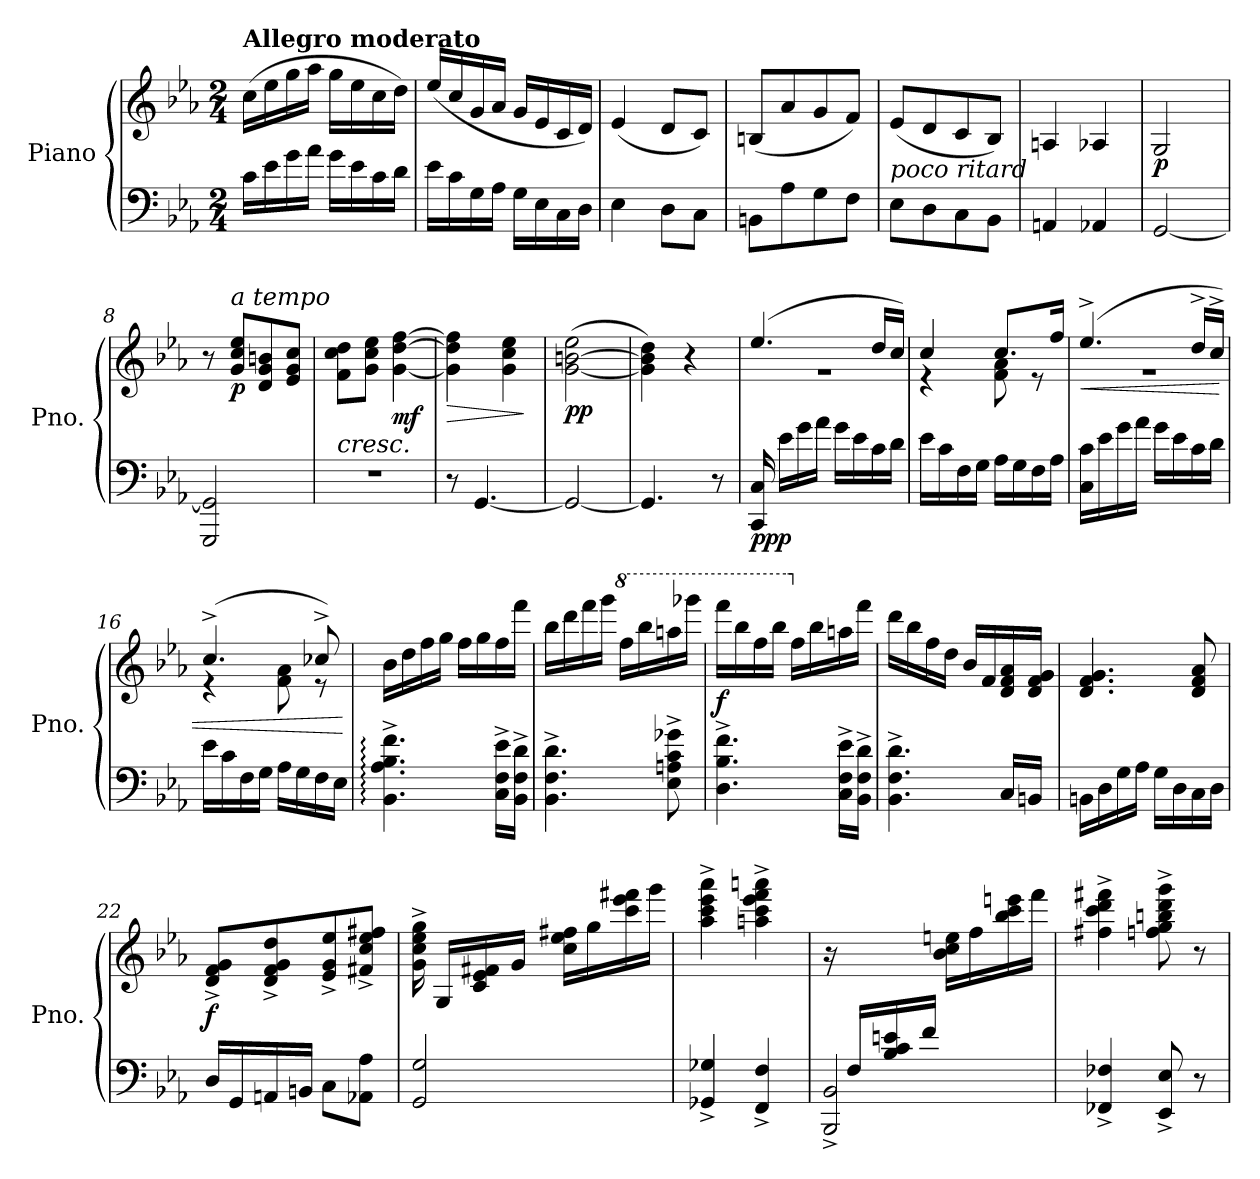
**kern	**kern	**dynam
*part1	*part1	*part1
*staff2	*staff1	*staff1/2
*I"Piano	*	*
*I'Pno.	*	*
*clefF4	*clefG2	*
*k[b-e-a-]	*k[b-e-a-]	*
*M2/4	*M2/4	*
*MM120	*MM120	*
=1	=1	=1
!	!LO:TX:a:B:t=Allegro moderato	!
16c\LL	(>16cc\LL	.
16e-\	16ee-\	.
16g\	16gg\	.
16a-\JJ	16aa-\JJ	.
16g\LL	16gg\LL	.
16e-\	16ee-\	.
16c\	16cc\	.
16d\JJ	16dd\JJ)	.
=2	=2	=2
16e-\LL	(<16ee-/LL	.
16c\	16cc/	.
16G\	16g/	.
16A-\JJ	16a-/JJ	.
16G\LL	16g/LL	.
16E-\	16e-/	.
16C\	16c/	.
16D\JJ	16d/JJ)	.
=3	=3	=3
*	*MM100	*
4E-\	(<4e-/	.
8D\L	8d/L	.
8C\J	8c/J)	.
=4	=4	=4
8BBn\L	(<8Bn/L	.
8A-\	8a-/	.
8G\	8g/	.
8F\J	8f/J)	.
=5	=5	=5
*	*MM90	*
!	!LO:TX:b:i:t=poco ritard	!
8E-\L	(<8e-/L	.
8D\	8d/	.
8C\	8c/	.
8BB-\J	8B-/J)	.
=6	=6	=6
*	*MM80	*
4AAn/	4An/	.
4AA-X/	4A-X/	.
=7	=7	=7
*	*MM60	*
!	!	!LO:DY:b
[2GG/	2G/	p
=8	=8	=8
*	*MM80	*
2GGG/ 2GG/]	8r	.
!	!LO:TX:a:i:t=a tempo	!
!	!	!LO:DY:b
.	8g/ 8cc/ 8ee-/L	p
.	8d/ 8g/ 8bn/	.
.	8e-/ 8g/ 8cc/J	.
!!LO:LB:g=z
=9	=9	=9
!	!	!LO:HP:b
2r	8f\ 8cc\ 8dd\L	<
.	8g\ 8cc\ 8ee-\J	.
!	!	!LO:DY:b
.	[4g\ [4dd\ [4ff\	mf
.	.	[
=10	=10	=10
!	!	!LO:HP:b
8r	4g\] 4dd\] 4ff\]	>
[4.GG/	.	.
.	4g\ 4cc\ 4ee-\	.
.	.	]
=11	=11	=11
!	!	!LO:DY:b
2GG/_	(>[2g\ [2bn\ 2ee-\	pp
=12	=12	=12
4.GG/]	4g\] 4b\] 4dd\)	.
*	*MM20	*
.	4r	.
8r	.	.
=13	=13	=13
*	*MM100	*
*	*^	*
!	!	!	!LO:DY:b=2
!	!	!	!LO:DY:n=1:b
16CC/ 16C/	(<4.ee-/	2r	pp p
16e-\LL	.	.	.
16g\	.	.	.
16a-\JJ	.	.	.
*	*MM120	*	*
16g\LL	.	.	.
16e-\	.	.	.
16c\	16dd/LL	.	.
16d\JJ	16cc/JJ)	.	.
=14	=14	=14	=14
16e-\LL	4cc/	4r	.
16c\	.	.	.
16F\	.	.	.
16G\JJ	.	.	.
16A-\LL	8.cc/L	8f\ 8a-\	.
16G\	.	.	.
16F\	.	8r	.
16A-\JJ	16ff/Jk	.	.
=15	=15	=15	=15
!	!	!	!LO:HP:b
16C\ 16c\LL	(<4.ee-^/	2r	<
16e-\	.	.	.
16g\	.	.	.
16a-\JJ	.	.	.
16g\LL	.	.	.
16e-\	.	.	.
16c\	16dd^/LL	.	.
16d\JJ	16cc^/JJ)	.	.
!!LO:LB:g=z	!!
=16	=16	=16	=16
16e-\LL	(>4.cc^/	4r	.
16c\	.	.	.
16F\	.	.	.
16G\JJ	.	.	.
16A-\LL	.	8f\ 8a-\	.
16G\	.	.	.
16F\	8cc-X^/)	8r	.
16E-\JJ	.	.	.
*	*v	*v	*
.	.	[
=17	=17	=17
!	!	!LO:DY:b=2
!	!	!LO:DY:n=1:b
4.BB-\:^ 4.A-\:^ 4.B-\:^ 4.f\:^	16b-\LL	mf f
.	16dd\	.
.	16ff\	.
.	16gg\JJ	.
.	16ff\LL	.
.	16gg\	.
16C\^ 16F\^ 16e-\^LL	16ff\	.
16BB-\^ 16F\^ 16d\^JJ	16fff\JJ	.
=18	=18	=18
4.BB-\^ 4.F\^ 4.d\^	16bb-\LL	.
.	16ddd\	.
.	16fff\	.
.	16ggg\JJ	.
*	*8va	*
.	16fff\LL	.
.	16bbb-\	.
8E-\^ 8An\^ 8c\^ 8g-X\^	16aaan\	.
.	16gggg-X\JJ	.
=19	=19	=19
!	!	!LO:DY:b
4.D\^ 4.B-\^ 4.f\^	16ffff\LL	f
.	16bbb-\	.
.	16fff\	.
.	16bbb-\JJ	.
*	*X8va	*
.	16ff\LL	.
.	16bb-\	.
16C\^ 16F\^ 16e-\^LL	16aan\	.
16BB-\^ 16F\^ 16d\^JJ	16fff\JJ	.
!!LO:LB:g=z
=20	=20	=20
4.BB-\^ 4.F\^ 4.d\^	16ddd\LL	.
.	16bb-\	.
.	16ff\	.
.	16dd\JJ	.
.	16b-/LL	.
.	16f/	.
16C/LL	16d/ 16f/ 16a-/	.
16BBn/JJ	16d/ 16f/ 16g/JJ	.
=21	=21	=21
16BBn\LL	4.d/ 4.f/ 4.g/	.
16D\	.	.
16G\	.	.
16A-\JJ	.	.
16G\LL	.	.
16D\	.	.
16C\	8d/ 8f/ 8a-/	.
16D\JJ	.	.
=22	=22	=22
!	!	!LO:DY:b
16D/LL	8d/^ 8f/^ 8g/^L	f
16GG/	.	.
16AAn/	8d/^ 8f/^ 8g/^ 8dd/^	.
16BBn/JJ	.	.
8C\L	8e-/^ 8g/^ 8ee-/^	.
8AA-X\ 8A-\J	8f#X/^ 8cc/^ 8ee-/^ 8ff#X/^J	.
=23	=23	=23
2GG/ 2G/	16g\^ 16cc\^ 16ee-\^ 16gg\^	.
.	16G/LL	.
.	16c/ 16e-/ 16f#X/	.
.	16g/JJ	.
.	16cc\ 16ee-\ 16ff#X\LL	.
.	16gg\	.
.	16ccc\ 16eee-\ 16fff#X\	.
.	16ggg\JJ	.
=24	=24	=24
4GG-X/^ 4G-X/^	4aa-\^ 4ccc\^ 4eee-\^ 4aaa-\^	.
4FF/^ 4F/^	4aan\^ 4ccc\^ 4eee-\^ 4fff\^ 4aaan\^	.
!!LO:LB:g=z
=25	=25	=25
*^	*	*
16ryy	2BBB-/^ 2BB-/^	16r	.
16F/LL	.	8.ryy	.
16B-/ 16c/ 16en/	.	.	.
16f/JJ	.	.	.
4ryy	.	16b-\ 16cc\ 16een\LL	.
.	.	16ff\	.
.	.	16bb-\ 16ccc\ 16eeen\	.
.	.	16fff\JJ	.
*v	*v	*	*
=26	=26	=26
4FF-X/^ 4F-X/^	4ff#X\^ 4ccc\^ 4ddd\^ 4fff#X\^	.
8EE-/^ 8E-/^	8ffn\^ 8gg\^ 8bbn\^ 8ddd\^ 8ggg\^	.
8r	8r	.
=	=	=
*-	*-	*-
